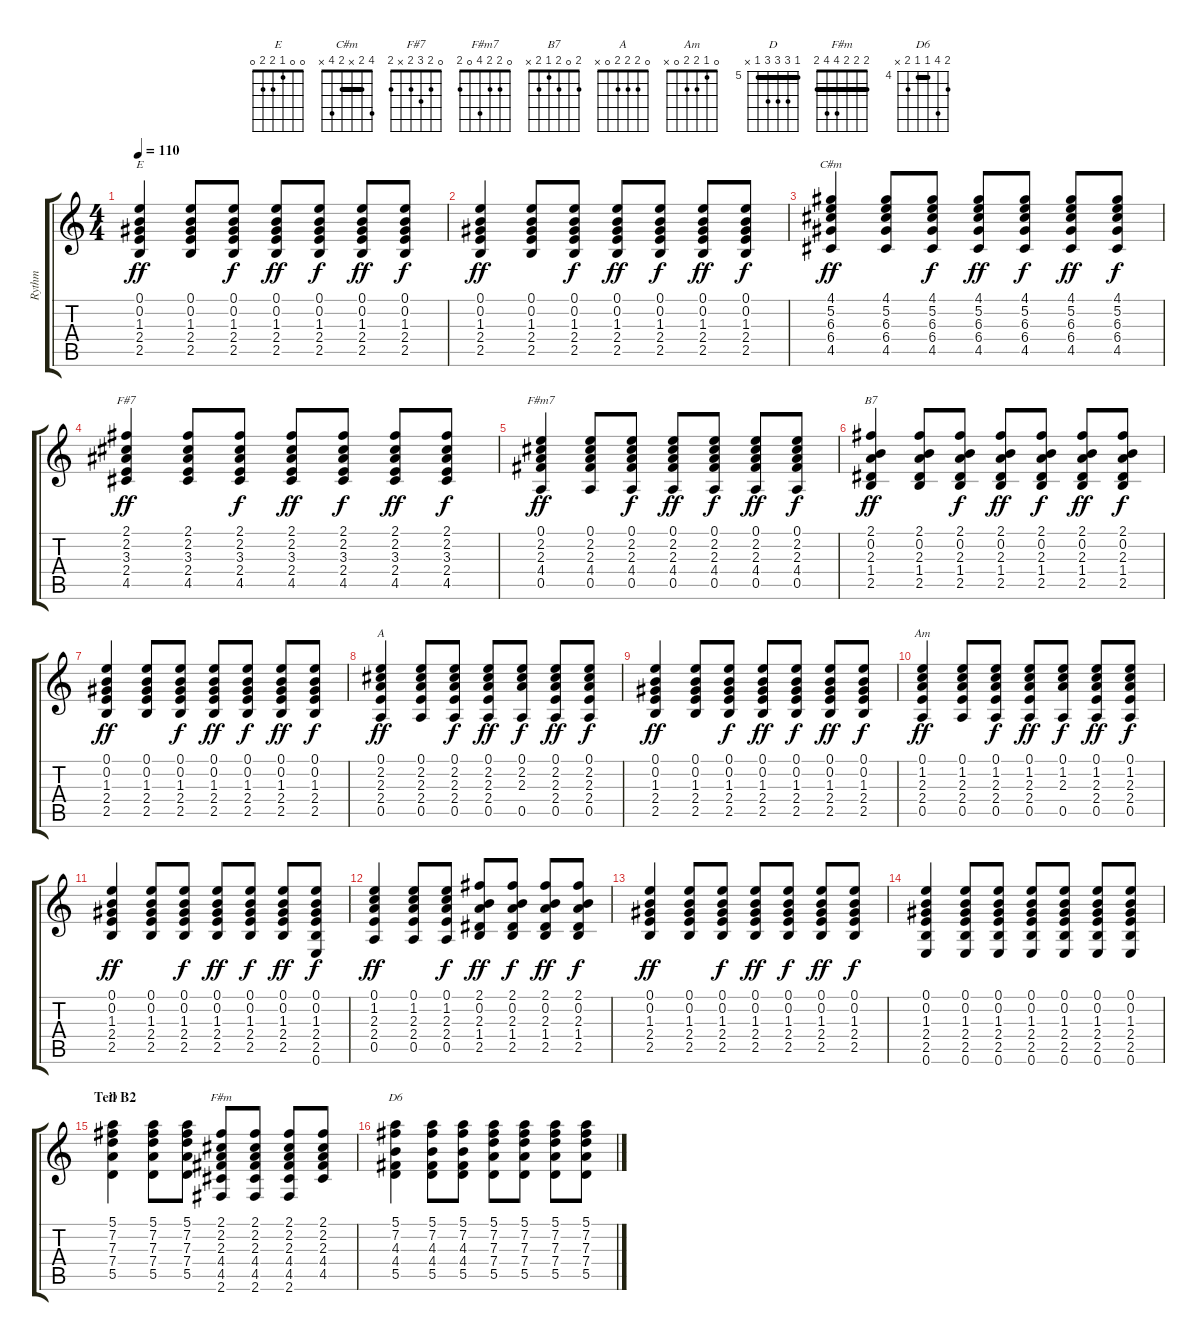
\track ("Rythm" "Rythm") {instrument acousticguitarnylon}
\staff {score tabs}
\tuning (E4 B3 G3 D3 A2 E2) {hide}
\chord ("E" 0 0 1 2 2 0)
\chord ("C#m" 4 2 x 2 4 x) {barre 2}
\chord ("F#7" 0 2 3 2 x 2)
\chord ("F#m7" 0 2 2 4 0 2)
\chord ("B7" 2 0 2 1 2 x)
\chord ("A" 0 2 2 2 0 x)
\chord ("Am" 0 1 2 2 0 x)
\chord ("D" 5 7 7 7 5 x) {firstfret 5 barre 5}
\chord ("F#m" 2 2 2 4 4 2) {barre 2}
\chord ("D6" 5 7 4 4 5 x) {firstfret 4 barre 4}
\ts (4 4)
\tempo 110
\clef g2
\ks c
(0.1 0.2 1.3 2.4 2.5).4{ch "E" dy ff} (0.1 0.2 1.3 2.4 2.5).8 (0.1 0.2 1.3 2.4 2.5).8{dy f} (0.1 0.2 1.3 2.4 2.5).8{dy ff} (0.1 0.2 1.3 2.4 2.5).8{dy f} (0.1 0.2 1.3 2.4 2.5).8{dy ff} (0.1 0.2 1.3 2.4 2.5).8{dy f} |
(0.1 0.2 1.3 2.4 2.5).4{dy ff} (0.1 0.2 1.3 2.4 2.5).8 (0.1 0.2 1.3 2.4 2.5).8{dy f} (0.1 0.2 1.3 2.4 2.5).8{dy ff} (0.1 0.2 1.3 2.4 2.5).8{dy f} (0.1 0.2 1.3 2.4 2.5).8{dy ff} (0.1 0.2 1.3 2.4 2.5).8{dy f} |
(4.1 5.2 6.3 6.4 4.5).4{ch "C#m" dy ff} (4.1 5.2 6.3 6.4 4.5).8 (4.1 5.2 6.3 6.4 4.5).8{dy f} (4.1 5.2 6.3 6.4 4.5).8{dy ff} (4.1 5.2 6.3 6.4 4.5).8{dy f} (4.1 5.2 6.3 6.4 4.5).8{dy ff} (4.1 5.2 6.3 6.4 4.5).8{dy f} |
(2.1 2.2 3.3 2.4 4.5).4{ch "F#7" dy ff} (2.1 2.2 3.3 2.4 4.5).8 (2.1 2.2 3.3 2.4 4.5).8{dy f} (2.1 2.2 3.3 2.4 4.5).8{dy ff} (2.1 2.2 3.3 2.4 4.5).8{dy f} (2.1 2.2 3.3 2.4 4.5).8{dy ff} (2.1 2.2 3.3 2.4 4.5).8{dy f} |
(0.1 2.2 2.3 4.4 0.5).4{ch "F#m7" dy ff} (0.1 2.2 2.3 4.4 0.5).8 (0.1 2.2 2.3 4.4 0.5).8{dy f} (0.1 2.2 2.3 4.4 0.5).8{dy ff} (0.1 2.2 2.3 4.4 0.5).8{dy f} (0.1 2.2 2.3 4.4 0.5).8{dy ff} (0.1 2.2 2.3 4.4 0.5).8{dy f} |
(2.1 0.2 2.3 1.4 2.5).4{ch "B7" dy ff} (2.1 0.2 2.3 1.4 2.5).8 (2.1 0.2 2.3 1.4 2.5).8{dy f} (2.1 0.2 2.3 1.4 2.5).8{dy ff} (2.1 0.2 2.3 1.4 2.5).8{dy f} (2.1 0.2 2.3 1.4 2.5).8{dy ff} (2.1 0.2 2.3 1.4 2.5).8{dy f} |
(0.1 0.2 1.3 2.4 2.5).4{dy ff} (0.1 0.2 1.3 2.4 2.5).8 (0.1 0.2 1.3 2.4 2.5).8{dy f} (0.1 0.2 1.3 2.4 2.5).8{dy ff} (0.1 0.2 1.3 2.4 2.5).8{dy f} (0.1 0.2 1.3 2.4 2.5).8{dy ff} (0.1 0.2 1.3 2.4 2.5).8{dy f} |
(0.1 2.2 2.3 2.4 0.5).4{ch "A" dy ff} (0.1 2.2 2.3 2.4 0.5).8 (0.1 2.2 2.3 2.4 0.5).8{dy f} (0.1 2.2 2.3 2.4 0.5).8{dy ff} (0.1 2.2 2.3 0.5).8{dy f} (0.1 2.2 2.3 2.4 0.5).8{dy ff} (0.1 2.2 2.3 2.4 0.5).8{dy f} |
(0.1 0.2 1.3 2.4 2.5).4{dy ff} (0.1 0.2 1.3 2.4 2.5).8 (0.1 0.2 1.3 2.4 2.5).8{dy f} (0.1 0.2 1.3 2.4 2.5).8{dy ff} (0.1 0.2 1.3 2.4 2.5).8{dy f} (0.1 0.2 1.3 2.4 2.5).8{dy ff} (0.1 0.2 1.3 2.4 2.5).8{dy f} |
(0.1 1.2 2.3 2.4 0.5).4{ch "Am" dy ff} (0.1 1.2 2.3 2.4 0.5).8 (0.1 1.2 2.3 2.4 0.5).8{dy f} (0.1 1.2 2.3 2.4 0.5).8{dy ff} (0.1 1.2 2.3 0.5).8{dy f} (0.1 1.2 2.3 2.4 0.5).8{dy ff} (0.1 1.2 2.3 2.4 0.5).8{dy f} |
(0.1 0.2 1.3 2.4 2.5).4{dy ff} (0.1 0.2 1.3 2.4 2.5).8 (0.1 0.2 1.3 2.4 2.5).8{dy f} (0.1 0.2 1.3 2.4 2.5).8{dy ff} (0.1 0.2 1.3 2.4 2.5).8{dy f} (0.1 0.2 1.3 2.4 2.5).8{dy ff} (0.1 0.2 1.3 2.4 2.5 0.6).8{dy f} |
(0.1 1.2 2.3 2.4 0.5).4{dy ff} (0.1 1.2 2.3 2.4 0.5).8 (0.1 1.2 2.3 2.4 0.5).8{dy f} (2.1 0.2 2.3 1.4 2.5).8{dy ff} (2.1 0.2 2.3 1.4 2.5).8{dy f} (2.1 0.2 2.3 1.4 2.5).8{dy ff} (2.1 0.2 2.3 1.4 2.5).8{dy f} |
(0.1 0.2 1.3 2.4 2.5).4{dy ff} (0.1 0.2 1.3 2.4 2.5).8 (0.1 0.2 1.3 2.4 2.5).8{dy f} (0.1 0.2 1.3 2.4 2.5).8{dy ff} (0.1 0.2 1.3 2.4 2.5).8{dy f} (0.1 0.2 1.3 2.4 2.5).8{dy ff} (0.1 0.2 1.3 2.4 2.5).8{dy f} |
(0.1 0.2 1.3 2.4 2.5 0.6).4 (0.1 0.2 1.3 2.4 2.5 0.6).8 (0.1 0.2 1.3 2.4 2.5 0.6).8 (0.1 0.2 1.3 2.4 2.5 0.6).8 (0.1 0.2 1.3 2.4 2.5 0.6).8 (0.1 0.2 1.3 2.4 2.5 0.6).8 (0.1 0.2 1.3 2.4 2.5 0.6).8 |
\section ("" "Teil B2")
(5.1 7.2 7.3 7.4 5.5).4{ch "D"} (5.1 7.2 7.3 7.4 5.5).8 (5.1 7.2 7.3 7.4 5.5).8 (2.1 2.2 2.3 4.4 4.5 2.6).8{ch "F#m"} (2.1 2.2 2.3 4.4 4.5 2.6).8 (2.1 2.2 2.3 4.4 4.5 2.6).8 (2.1 2.2 2.3 4.4 4.5).8 |
(5.1 7.2 4.3 4.4 5.5).4{ch "D6"} (5.1 7.2 4.3 4.4 5.5).8 (5.1 7.2 4.3 4.4 5.5).8 (5.1 7.2 7.3 7.4 5.5).8 (5.1 7.2 7.3 7.4 5.5).8 (5.1 7.2 7.3 7.4 5.5).8 (5.1 7.2 7.3 7.4 5.5).8
